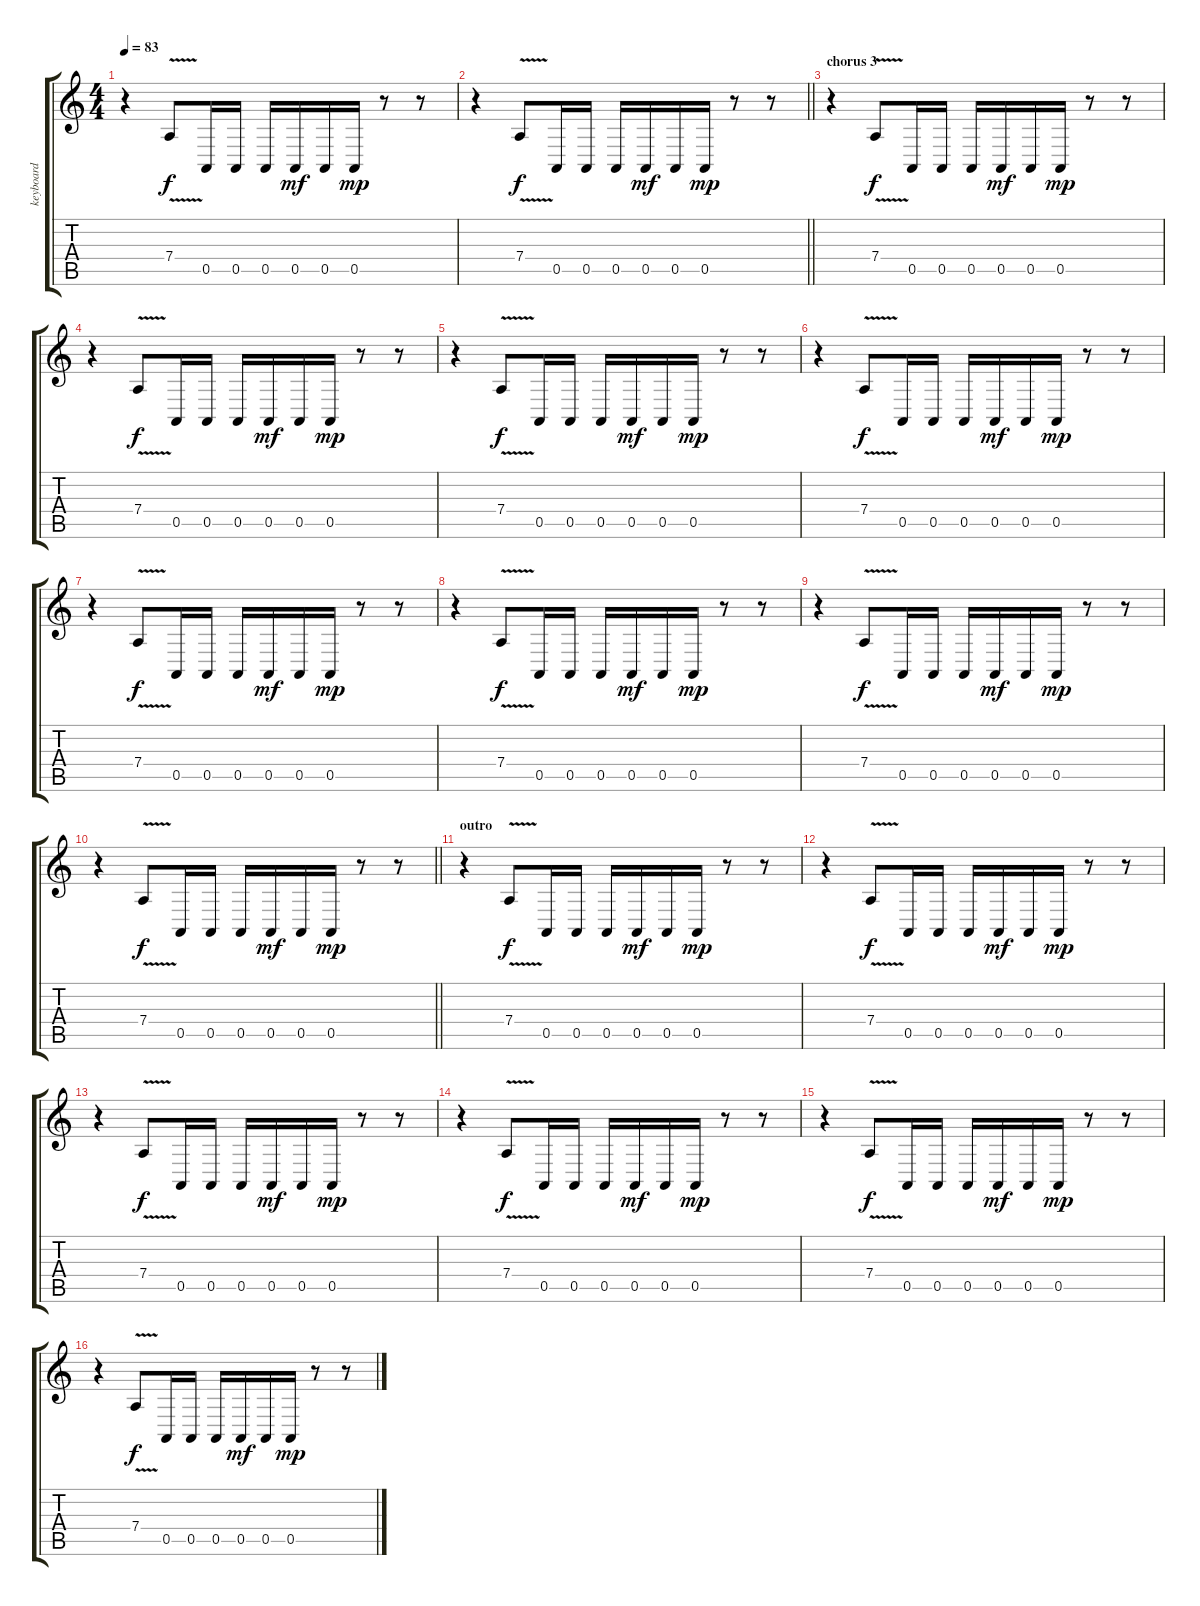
\track ("keyboard " "keyboard ") {instrument lead2sawtooth}
\staff {score tabs}
\tuning (E4 B3 G3 D3 A2 E2) {hide}
\ts (4 4)
\tempo 83
\clef g2
\ks c
r.4{dy mp} 7.4{v}.8{dy f} 0.5.16 0.5.16 0.5.16 0.5.16{dy mf} 0.5.16 0.5.16{dy mp} r.8 r.8 |
\barLineRight lightlight
r.4 7.4{v}.8{dy f} 0.5.16 0.5.16 0.5.16 0.5.16{dy mf} 0.5.16 0.5.16{dy mp} r.8 r.8 |
\section ("" "chorus 3")
r.4 7.4{v}.8{dy f} 0.5.16 0.5.16 0.5.16 0.5.16{dy mf} 0.5.16 0.5.16{dy mp} r.8 r.8 |
r.4 7.4{v}.8{dy f} 0.5.16 0.5.16 0.5.16 0.5.16{dy mf} 0.5.16 0.5.16{dy mp} r.8 r.8 |
r.4 7.4{v}.8{dy f} 0.5.16 0.5.16 0.5.16 0.5.16{dy mf} 0.5.16 0.5.16{dy mp} r.8 r.8 |
r.4 7.4{v}.8{dy f} 0.5.16 0.5.16 0.5.16 0.5.16{dy mf} 0.5.16 0.5.16{dy mp} r.8 r.8 |
r.4 7.4{v}.8{dy f} 0.5.16 0.5.16 0.5.16 0.5.16{dy mf} 0.5.16 0.5.16{dy mp} r.8 r.8 |
r.4 7.4{v}.8{dy f} 0.5.16 0.5.16 0.5.16 0.5.16{dy mf} 0.5.16 0.5.16{dy mp} r.8 r.8 |
r.4 7.4{v}.8{dy f} 0.5.16 0.5.16 0.5.16 0.5.16{dy mf} 0.5.16 0.5.16{dy mp} r.8 r.8 |
\barLineRight lightlight
r.4 7.4{v}.8{dy f} 0.5.16 0.5.16 0.5.16 0.5.16{dy mf} 0.5.16 0.5.16{dy mp} r.8 r.8 |
\section ("" "outro")
r.4 7.4{v}.8{dy f} 0.5.16 0.5.16 0.5.16 0.5.16{dy mf} 0.5.16 0.5.16{dy mp} r.8 r.8 |
r.4 7.4{v}.8{dy f} 0.5.16 0.5.16 0.5.16 0.5.16{dy mf} 0.5.16 0.5.16{dy mp} r.8 r.8 |
r.4 7.4{v}.8{dy f} 0.5.16 0.5.16 0.5.16 0.5.16{dy mf} 0.5.16 0.5.16{dy mp} r.8 r.8 |
r.4 7.4{v}.8{dy f} 0.5.16 0.5.16 0.5.16 0.5.16{dy mf} 0.5.16 0.5.16{dy mp} r.8 r.8 |
r.4 7.4{v}.8{dy f} 0.5.16 0.5.16 0.5.16 0.5.16{dy mf} 0.5.16 0.5.16{dy mp} r.8 r.8 |
r.4 7.4{v}.8{dy f} 0.5.16 0.5.16 0.5.16 0.5.16{dy mf} 0.5.16 0.5.16{dy mp} r.8 r.8
